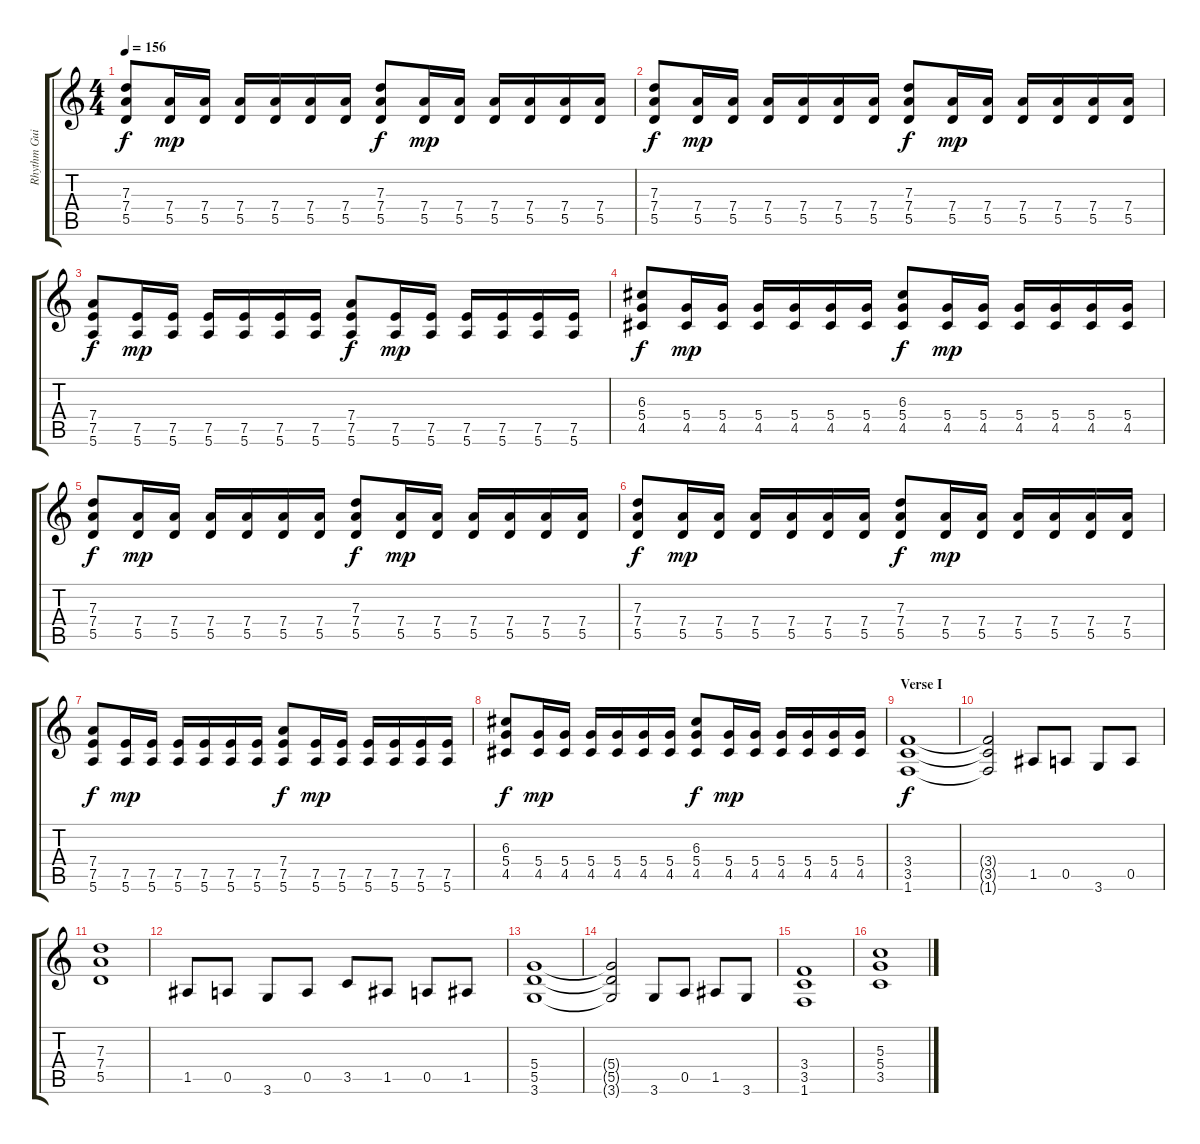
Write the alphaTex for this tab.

\track ("Rhythm Guitar" "Rhythm Gui") {instrument distortionguitar}
\staff {score tabs}
\tuning (E4 B3 G3 D3 A2 E2) {hide}
\ts (4 4)
\section ("" "")
\tempo 156
\clef g2
\ks c
(7.3 7.4 5.5).8{dy f} (7.4 5.5).16{dy mp} (7.4 5.5).16 (7.4 5.5).16 (7.4 5.5).16 (7.4 5.5).16 (7.4 5.5).16 (7.3 7.4 5.5).8{dy f} (7.4 5.5).16{dy mp} (7.4 5.5).16 (7.4 5.5).16 (7.4 5.5).16 (7.4 5.5).16 (7.4 5.5).16 |
(7.3 7.4 5.5).8{dy f} (7.4 5.5).16{dy mp} (7.4 5.5).16 (7.4 5.5).16 (7.4 5.5).16 (7.4 5.5).16 (7.4 5.5).16 (7.3 7.4 5.5).8{dy f} (7.4 5.5).16{dy mp} (7.4 5.5).16 (7.4 5.5).16 (7.4 5.5).16 (7.4 5.5).16 (7.4 5.5).16 |
(7.4 7.5 5.6).8{dy f} (7.5 5.6).16{dy mp} (7.5 5.6).16 (7.5 5.6).16 (7.5 5.6).16 (7.5 5.6).16 (7.5 5.6).16 (7.4 7.5 5.6).8{dy f} (7.5 5.6).16{dy mp} (7.5 5.6).16 (7.5 5.6).16 (7.5 5.6).16 (7.5 5.6).16 (7.5 5.6).16 |
(6.3 5.4 4.5).8{dy f} (5.4 4.5).16{dy mp} (5.4 4.5).16 (5.4 4.5).16 (5.4 4.5).16 (5.4 4.5).16 (5.4 4.5).16 (6.3 5.4 4.5).8{dy f} (5.4 4.5).16{dy mp} (5.4 4.5).16 (5.4 4.5).16 (5.4 4.5).16 (5.4 4.5).16 (5.4 4.5).16 |
(7.3 7.4 5.5).8{dy f} (7.4 5.5).16{dy mp} (7.4 5.5).16 (7.4 5.5).16 (7.4 5.5).16 (7.4 5.5).16 (7.4 5.5).16 (7.3 7.4 5.5).8{dy f} (7.4 5.5).16{dy mp} (7.4 5.5).16 (7.4 5.5).16 (7.4 5.5).16 (7.4 5.5).16 (7.4 5.5).16 |
(7.3 7.4 5.5).8{dy f} (7.4 5.5).16{dy mp} (7.4 5.5).16 (7.4 5.5).16 (7.4 5.5).16 (7.4 5.5).16 (7.4 5.5).16 (7.3 7.4 5.5).8{dy f} (7.4 5.5).16{dy mp} (7.4 5.5).16 (7.4 5.5).16 (7.4 5.5).16 (7.4 5.5).16 (7.4 5.5).16 |
(7.4 7.5 5.6).8{dy f} (7.5 5.6).16{dy mp} (7.5 5.6).16 (7.5 5.6).16 (7.5 5.6).16 (7.5 5.6).16 (7.5 5.6).16 (7.4 7.5 5.6).8{dy f} (7.5 5.6).16{dy mp} (7.5 5.6).16 (7.5 5.6).16 (7.5 5.6).16 (7.5 5.6).16 (7.5 5.6).16 |
(6.3 5.4 4.5).8{dy f} (5.4 4.5).16{dy mp} (5.4 4.5).16 (5.4 4.5).16 (5.4 4.5).16 (5.4 4.5).16 (5.4 4.5).16 (6.3 5.4 4.5).8{dy f} (5.4 4.5).16{dy mp} (5.4 4.5).16 (5.4 4.5).16 (5.4 4.5).16 (5.4 4.5).16 (5.4 4.5).16 |
\section ("" "Verse I")
(3.4 3.5 1.6).1{dy f} |
(3.4{t} 3.5{t} 1.6{t}).2 1.5.8 0.5.8 3.6.8 0.5.8 |
(7.3 7.4 5.5).1 |
1.5.8 0.5.8 3.6.8 0.5.8 3.5.8 1.5.8 0.5.8 1.5.8 |
(5.4 5.5 3.6).1 |
(5.4{t} 5.5{t} 3.6{t}).2 3.6.8 0.5.8 1.5.8 3.6.8 |
(3.4 3.5 1.6).1 |
(5.3 5.4 3.5).1
